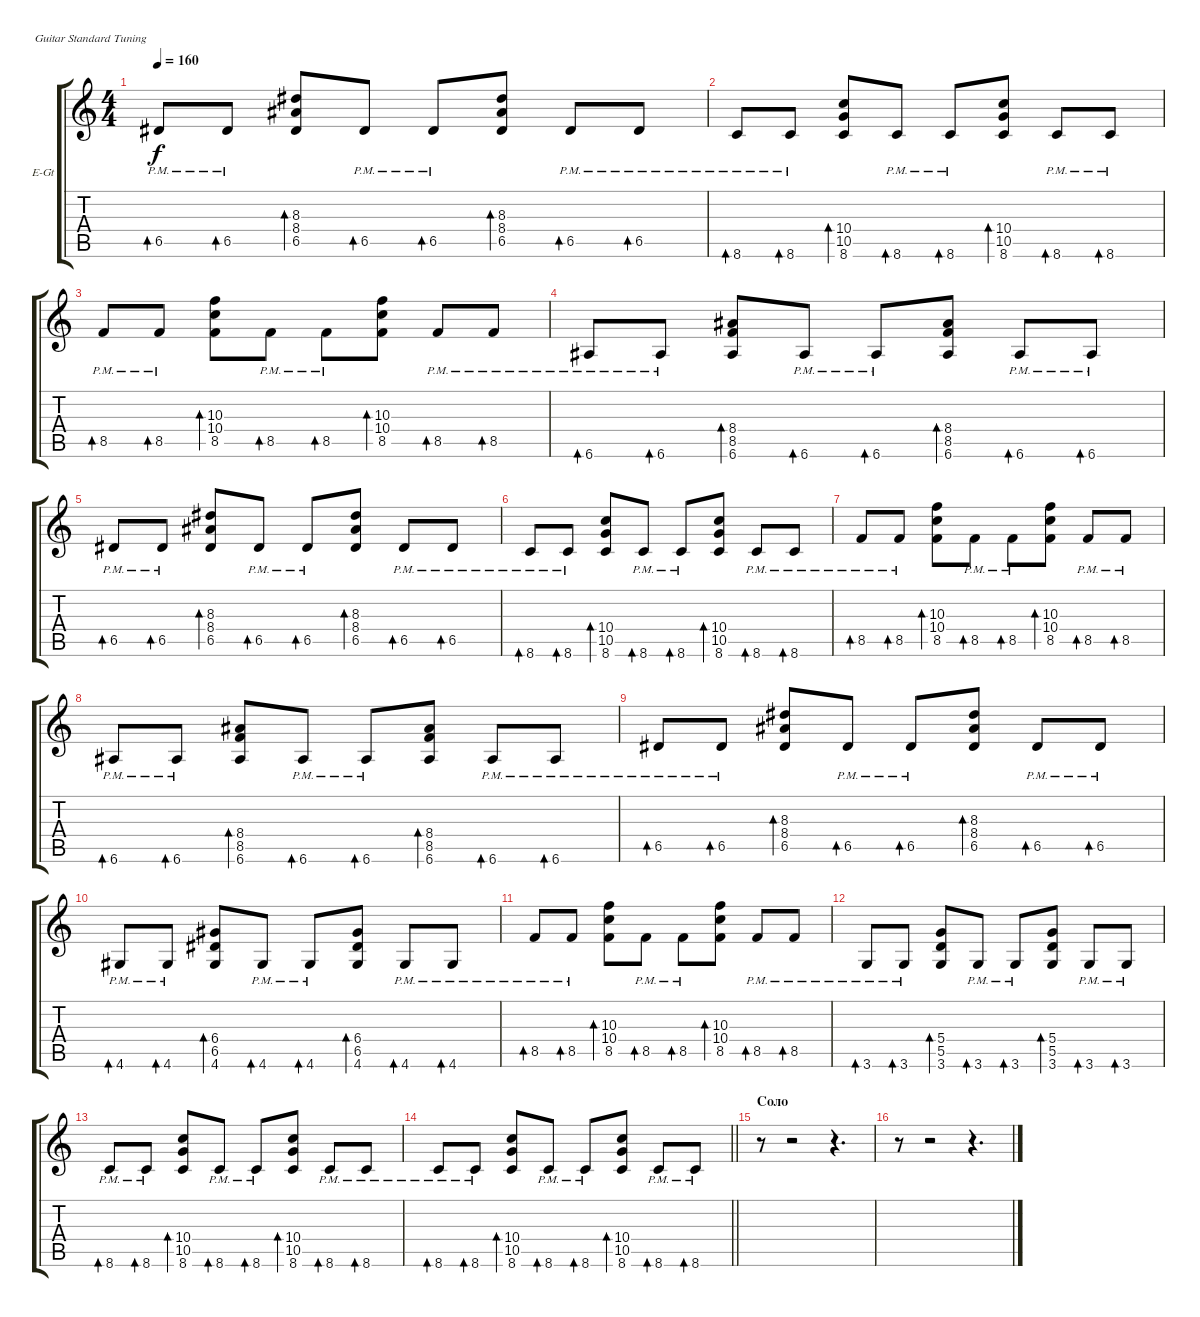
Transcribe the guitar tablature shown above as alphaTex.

\bracketExtendMode groupsimilarinstruments
\firstSystemTrackNameOrientation horizontal
\otherSystemsTrackNameOrientation horizontal
\track ("Гитара VI" "E-Gt") {instrument overdrivenguitar}
\staff {score tabs}
\tuning (E4 B3 G3 D3 A2 E2)
\ts (4 4)
\tempo 160
\clef g2
\ks c
6.5{pm}.8{bd 60 dy f} 6.5{pm}.8{bd 60} (8.3 8.4 6.5).8{bd 60} 6.5{pm}.8{bd 60} 6.5{pm}.8{bd 60} (8.3 8.4 6.5).8{bd 60} 6.5{pm}.8{bd 60} 6.5{pm}.8{bd 60} |
8.6{pm}.8{bd 60} 8.6{pm}.8{bd 60} (10.4 10.5 8.6).8{bd 60} 8.6{pm}.8{bd 60} 8.6{pm}.8{bd 60} (10.4 10.5 8.6).8{bd 60} 8.6{pm}.8{bd 60} 8.6{pm}.8{bd 60} |
8.5{pm}.8{bd 60} 8.5{pm}.8{bd 60} (10.3 10.4 8.5).8{bd 60} 8.5{pm}.8{bd 60} 8.5{pm}.8{bd 60} (10.3 10.4 8.5).8{bd 60} 8.5{pm}.8{bd 60} 8.5{pm}.8{bd 60} |
6.6{pm}.8{bd 60} 6.6{pm}.8{bd 60} (8.4 8.5 6.6).8{bd 60} 6.6{pm}.8{bd 60} 6.6{pm}.8{bd 60} (8.4 8.5 6.6).8{bd 60} 6.6{pm}.8{bd 60} 6.6{pm}.8{bd 60} |
6.5{pm}.8{bd 60} 6.5{pm}.8{bd 60} (8.3 8.4 6.5).8{bd 60} 6.5{pm}.8{bd 60} 6.5{pm}.8{bd 60} (8.3 8.4 6.5).8{bd 60} 6.5{pm}.8{bd 60} 6.5{pm}.8{bd 60} |
8.6{pm}.8{bd 60} 8.6{pm}.8{bd 60} (10.4 10.5 8.6).8{bd 60} 8.6{pm}.8{bd 60} 8.6{pm}.8{bd 60} (10.4 10.5 8.6).8{bd 60} 8.6{pm}.8{bd 60} 8.6{pm}.8{bd 60} |
8.5{pm}.8{bd 60} 8.5{pm}.8{bd 60} (10.3 10.4 8.5).8{bd 60} 8.5{pm}.8{bd 60} 8.5{pm}.8{bd 60} (10.3 10.4 8.5).8{bd 60} 8.5{pm}.8{bd 60} 8.5{pm}.8{bd 60} |
6.6{pm}.8{bd 60} 6.6{pm}.8{bd 60} (8.4 8.5 6.6).8{bd 60} 6.6{pm}.8{bd 60} 6.6{pm}.8{bd 60} (8.4 8.5 6.6).8{bd 60} 6.6{pm}.8{bd 60} 6.6{pm}.8{bd 60} |
6.5{pm}.8{bd 60} 6.5{pm}.8{bd 60} (8.3 8.4 6.5).8{bd 60} 6.5{pm}.8{bd 60} 6.5{pm}.8{bd 60} (8.3 8.4 6.5).8{bd 60} 6.5{pm}.8{bd 60} 6.5{pm}.8{bd 60} |
4.6{pm}.8{bd 60} 4.6{pm}.8{bd 60} (6.4 6.5 4.6).8{bd 60} 4.6{pm}.8{bd 60} 4.6{pm}.8{bd 60} (6.4 6.5 4.6).8{bd 60} 4.6{pm}.8{bd 60} 4.6{pm}.8{bd 60} |
8.5{pm}.8{bd 60} 8.5{pm}.8{bd 60} (10.3 10.4 8.5).8{bd 60} 8.5{pm}.8{bd 60} 8.5{pm}.8{bd 60} (10.3 10.4 8.5).8{bd 60} 8.5{pm}.8{bd 60} 8.5{pm}.8{bd 60} |
3.6{pm}.8{bd 60} 3.6{pm}.8{bd 60} (5.4 5.5 3.6).8{bd 60} 3.6{pm}.8{bd 60} 3.6{pm}.8{bd 60} (5.4 5.5 3.6).8{bd 60} 3.6{pm}.8{bd 60} 3.6{pm}.8{bd 60} |
8.6{pm}.8{bd 60} 8.6{pm}.8{bd 60} (10.4 10.5 8.6).8{bd 60} 8.6{pm}.8{bd 60} 8.6{pm}.8{bd 60} (10.4 10.5 8.6).8{bd 60} 8.6{pm}.8{bd 60} 8.6{pm}.8{bd 60} |
\barLineRight lightlight
8.6{pm}.8{bd 60} 8.6{pm}.8{bd 60} (10.4 10.5 8.6).8{bd 60} 8.6{pm}.8{bd 60} 8.6{pm}.8{bd 60} (10.4 10.5 8.6).8{bd 60} 8.6{pm}.8{bd 60} 8.6{pm}.8{bd 60} |
\section ("" "Соло")
r.8 r.2 r.4{d} |
r.8 r.2 r.4{d}
